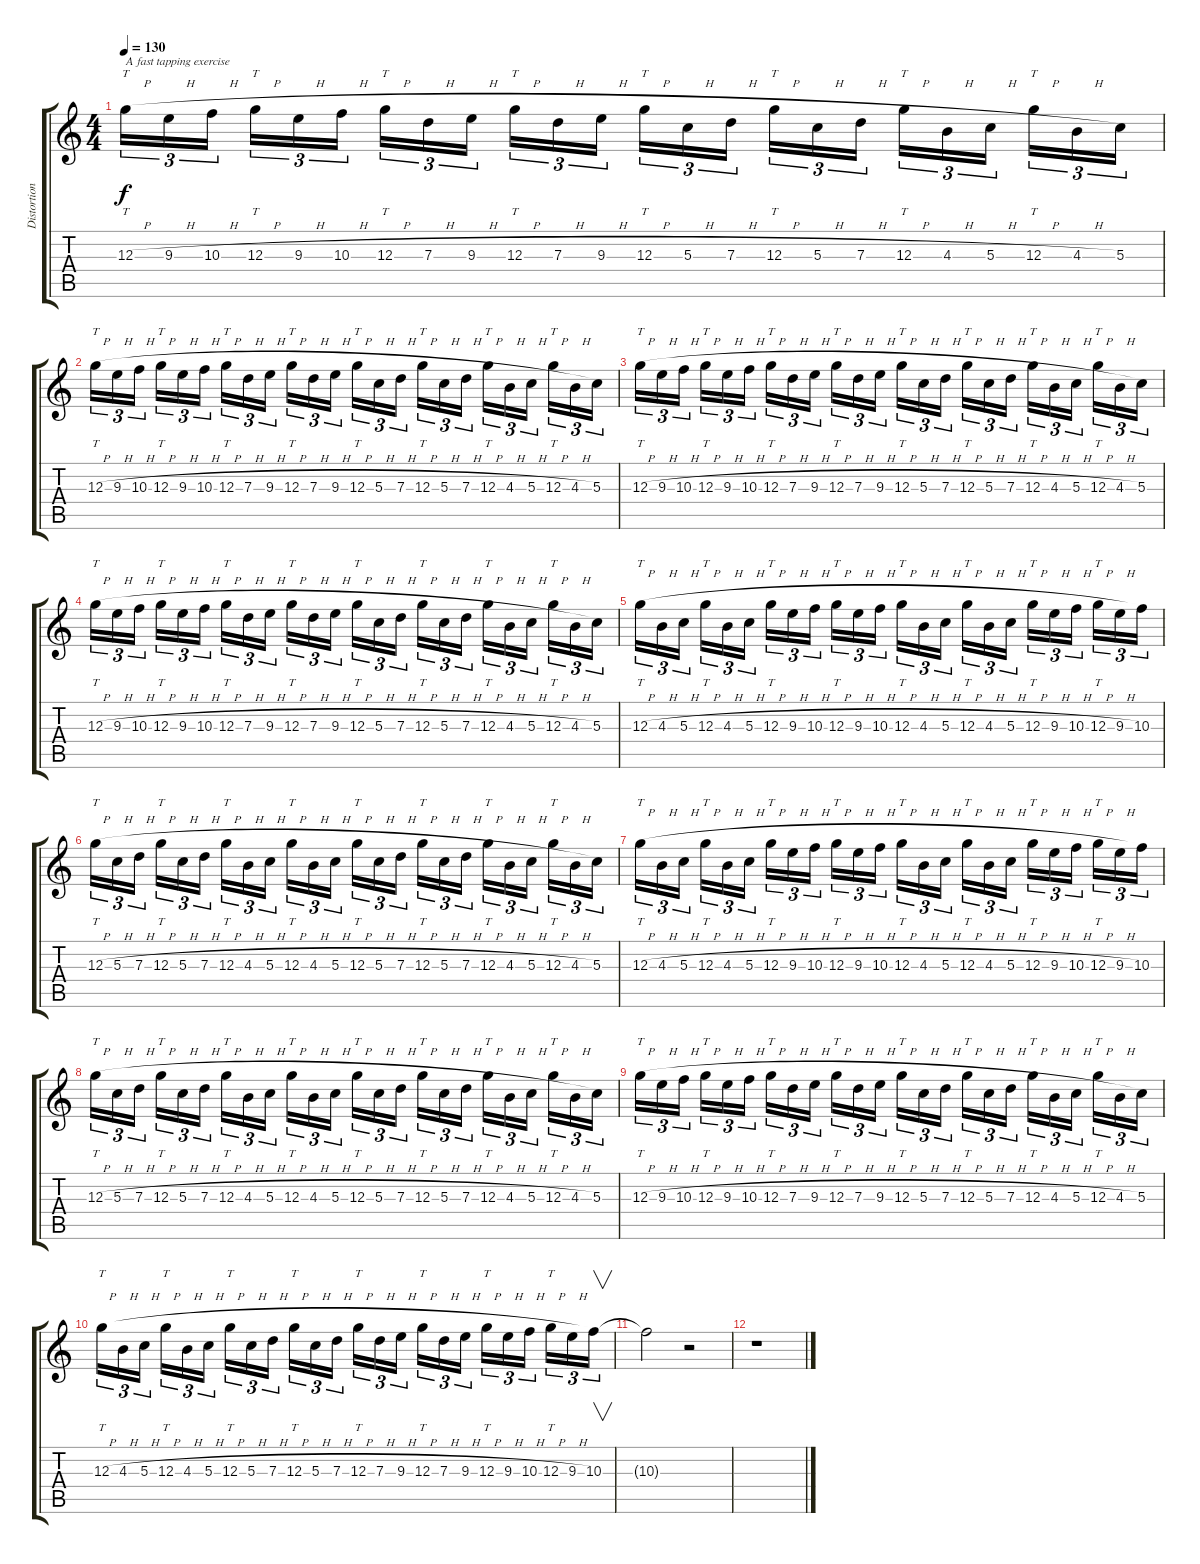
\track ("Distortion Guitar" "Distortion") {instrument distortionguitar}
\staff {score tabs}
\tuning (E4 B3 G3 D3 A2 E2) {hide}
\ts (4 4)
\tempo 130
\clef g2
\ks c
12.3{h}.16{tt tu (3 2) txt "A fast tapping exercise " dy f instrument distortionguitar} 9.3{h}.16{tu (3 2)} 10.3{h}.16{tu (3 2)} 12.3{h}.16{tt tu (3 2)} 9.3{h}.16{tu (3 2)} 10.3{h}.16{tu (3 2)} 12.3{h}.16{tt tu (3 2)} 7.3{h}.16{tu (3 2)} 9.3{h}.16{tu (3 2)} 12.3{h}.16{tt tu (3 2)} 7.3{h}.16{tu (3 2)} 9.3{h}.16{tu (3 2)} 12.3{h}.16{tt tu (3 2)} 5.3{h}.16{tu (3 2)} 7.3{h}.16{tu (3 2)} 12.3{h}.16{tt tu (3 2)} 5.3{h}.16{tu (3 2)} 7.3{h}.16{tu (3 2)} 12.3{h}.16{tt tu (3 2)} 4.3{h}.16{tu (3 2)} 5.3{h}.16{tu (3 2)} 12.3{h}.16{tt tu (3 2)} 4.3{h}.16{tu (3 2)} 5.3.16{tu (3 2)} |
12.3{h}.16{tt tu (3 2)} 9.3{h}.16{tu (3 2)} 10.3{h}.16{tu (3 2)} 12.3{h}.16{tt tu (3 2)} 9.3{h}.16{tu (3 2)} 10.3{h}.16{tu (3 2)} 12.3{h}.16{tt tu (3 2)} 7.3{h}.16{tu (3 2)} 9.3{h}.16{tu (3 2)} 12.3{h}.16{tt tu (3 2)} 7.3{h}.16{tu (3 2)} 9.3{h}.16{tu (3 2)} 12.3{h}.16{tt tu (3 2)} 5.3{h}.16{tu (3 2)} 7.3{h}.16{tu (3 2)} 12.3{h}.16{tt tu (3 2)} 5.3{h}.16{tu (3 2)} 7.3{h}.16{tu (3 2)} 12.3{h}.16{tt tu (3 2)} 4.3{h}.16{tu (3 2)} 5.3{h}.16{tu (3 2)} 12.3{h}.16{tt tu (3 2)} 4.3{h}.16{tu (3 2)} 5.3.16{tu (3 2)} |
12.3{h}.16{tt tu (3 2)} 9.3{h}.16{tu (3 2)} 10.3{h}.16{tu (3 2)} 12.3{h}.16{tt tu (3 2)} 9.3{h}.16{tu (3 2)} 10.3{h}.16{tu (3 2)} 12.3{h}.16{tt tu (3 2)} 7.3{h}.16{tu (3 2)} 9.3{h}.16{tu (3 2)} 12.3{h}.16{tt tu (3 2)} 7.3{h}.16{tu (3 2)} 9.3{h}.16{tu (3 2)} 12.3{h}.16{tt tu (3 2)} 5.3{h}.16{tu (3 2)} 7.3{h}.16{tu (3 2)} 12.3{h}.16{tt tu (3 2)} 5.3{h}.16{tu (3 2)} 7.3{h}.16{tu (3 2)} 12.3{h}.16{tt tu (3 2)} 4.3{h}.16{tu (3 2)} 5.3{h}.16{tu (3 2)} 12.3{h}.16{tt tu (3 2)} 4.3{h}.16{tu (3 2)} 5.3.16{tu (3 2)} |
12.3{h}.16{tt tu (3 2)} 9.3{h}.16{tu (3 2)} 10.3{h}.16{tu (3 2)} 12.3{h}.16{tt tu (3 2)} 9.3{h}.16{tu (3 2)} 10.3{h}.16{tu (3 2)} 12.3{h}.16{tt tu (3 2)} 7.3{h}.16{tu (3 2)} 9.3{h}.16{tu (3 2)} 12.3{h}.16{tt tu (3 2)} 7.3{h}.16{tu (3 2)} 9.3{h}.16{tu (3 2)} 12.3{h}.16{tt tu (3 2)} 5.3{h}.16{tu (3 2)} 7.3{h}.16{tu (3 2)} 12.3{h}.16{tt tu (3 2)} 5.3{h}.16{tu (3 2)} 7.3{h}.16{tu (3 2)} 12.3{h}.16{tt tu (3 2)} 4.3{h}.16{tu (3 2)} 5.3{h}.16{tu (3 2)} 12.3{h}.16{tt tu (3 2)} 4.3{h}.16{tu (3 2)} 5.3.16{tu (3 2)} |
12.3{h}.16{tt tu (3 2)} 4.3{h}.16{tu (3 2)} 5.3{h}.16{tu (3 2)} 12.3{h}.16{tt tu (3 2)} 4.3{h}.16{tu (3 2)} 5.3{h}.16{tu (3 2)} 12.3{h}.16{tt tu (3 2)} 9.3{h}.16{tu (3 2)} 10.3{h}.16{tu (3 2)} 12.3{h}.16{tt tu (3 2)} 9.3{h}.16{tu (3 2)} 10.3{h}.16{tu (3 2)} 12.3{h}.16{tt tu (3 2)} 4.3{h}.16{tu (3 2)} 5.3{h}.16{tu (3 2)} 12.3{h}.16{tt tu (3 2)} 4.3{h}.16{tu (3 2)} 5.3{h}.16{tu (3 2)} 12.3{h}.16{tt tu (3 2)} 9.3{h}.16{tu (3 2)} 10.3{h}.16{tu (3 2)} 12.3{h}.16{tt tu (3 2)} 9.3{h}.16{tu (3 2)} 10.3.16{tu (3 2)} |
12.3{h}.16{tt tu (3 2)} 5.3{h}.16{tu (3 2)} 7.3{h}.16{tu (3 2)} 12.3{h}.16{tt tu (3 2)} 5.3{h}.16{tu (3 2)} 7.3{h}.16{tu (3 2)} 12.3{h}.16{tt tu (3 2)} 4.3{h}.16{tu (3 2)} 5.3{h}.16{tu (3 2)} 12.3{h}.16{tt tu (3 2)} 4.3{h}.16{tu (3 2)} 5.3{h}.16{tu (3 2)} 12.3{h}.16{tt tu (3 2)} 5.3{h}.16{tu (3 2)} 7.3{h}.16{tu (3 2)} 12.3{h}.16{tt tu (3 2)} 5.3{h}.16{tu (3 2)} 7.3{h}.16{tu (3 2)} 12.3{h}.16{tt tu (3 2)} 4.3{h}.16{tu (3 2)} 5.3{h}.16{tu (3 2)} 12.3{h}.16{tt tu (3 2)} 4.3{h}.16{tu (3 2)} 5.3.16{tu (3 2)} |
12.3{h}.16{tt tu (3 2)} 4.3{h}.16{tu (3 2)} 5.3{h}.16{tu (3 2)} 12.3{h}.16{tt tu (3 2)} 4.3{h}.16{tu (3 2)} 5.3{h}.16{tu (3 2)} 12.3{h}.16{tt tu (3 2)} 9.3{h}.16{tu (3 2)} 10.3{h}.16{tu (3 2)} 12.3{h}.16{tt tu (3 2)} 9.3{h}.16{tu (3 2)} 10.3{h}.16{tu (3 2)} 12.3{h}.16{tt tu (3 2)} 4.3{h}.16{tu (3 2)} 5.3{h}.16{tu (3 2)} 12.3{h}.16{tt tu (3 2)} 4.3{h}.16{tu (3 2)} 5.3{h}.16{tu (3 2)} 12.3{h}.16{tt tu (3 2)} 9.3{h}.16{tu (3 2)} 10.3{h}.16{tu (3 2)} 12.3{h}.16{tt tu (3 2)} 9.3{h}.16{tu (3 2)} 10.3.16{tu (3 2)} |
12.3{h}.16{tt tu (3 2)} 5.3{h}.16{tu (3 2)} 7.3{h}.16{tu (3 2)} 12.3{h}.16{tt tu (3 2)} 5.3{h}.16{tu (3 2)} 7.3{h}.16{tu (3 2)} 12.3{h}.16{tt tu (3 2)} 4.3{h}.16{tu (3 2)} 5.3{h}.16{tu (3 2)} 12.3{h}.16{tt tu (3 2)} 4.3{h}.16{tu (3 2)} 5.3{h}.16{tu (3 2)} 12.3{h}.16{tt tu (3 2)} 5.3{h}.16{tu (3 2)} 7.3{h}.16{tu (3 2)} 12.3{h}.16{tt tu (3 2)} 5.3{h}.16{tu (3 2)} 7.3{h}.16{tu (3 2)} 12.3{h}.16{tt tu (3 2)} 4.3{h}.16{tu (3 2)} 5.3{h}.16{tu (3 2)} 12.3{h}.16{tt tu (3 2)} 4.3{h}.16{tu (3 2)} 5.3.16{tu (3 2)} |
12.3{h}.16{tt tu (3 2)} 9.3{h}.16{tu (3 2)} 10.3{h}.16{tu (3 2)} 12.3{h}.16{tt tu (3 2)} 9.3{h}.16{tu (3 2)} 10.3{h}.16{tu (3 2)} 12.3{h}.16{tt tu (3 2)} 7.3{h}.16{tu (3 2)} 9.3{h}.16{tu (3 2)} 12.3{h}.16{tt tu (3 2)} 7.3{h}.16{tu (3 2)} 9.3{h}.16{tu (3 2)} 12.3{h}.16{tt tu (3 2)} 5.3{h}.16{tu (3 2)} 7.3{h}.16{tu (3 2)} 12.3{h}.16{tt tu (3 2)} 5.3{h}.16{tu (3 2)} 7.3{h}.16{tu (3 2)} 12.3{h}.16{tt tu (3 2)} 4.3{h}.16{tu (3 2)} 5.3{h}.16{tu (3 2)} 12.3{h}.16{tt tu (3 2)} 4.3{h}.16{tu (3 2)} 5.3.16{tu (3 2)} |
12.3{h}.16{tt tu (3 2)} 4.3{h}.16{tu (3 2)} 5.3{h}.16{tu (3 2)} 12.3{h}.16{tt tu (3 2)} 4.3{h}.16{tu (3 2)} 5.3{h}.16{tu (3 2)} 12.3{h}.16{tt tu (3 2)} 5.3{h}.16{tu (3 2)} 7.3{h}.16{tu (3 2)} 12.3{h}.16{tt tu (3 2)} 5.3{h}.16{tu (3 2)} 7.3{h}.16{tu (3 2)} 12.3{h}.16{tt tu (3 2)} 7.3{h}.16{tu (3 2)} 9.3{h}.16{tu (3 2)} 12.3{h}.16{tt tu (3 2)} 7.3{h}.16{tu (3 2)} 9.3{h}.16{tu (3 2)} 12.3{h}.16{tt tu (3 2)} 9.3{h}.16{tu (3 2)} 10.3{h}.16{tu (3 2)} 12.3{h}.16{tt tu (3 2)} 9.3{h}.16{tu (3 2)} 10.3.16{v tu (3 2)} |
10.3{t}.2 r.2 |
r.1
